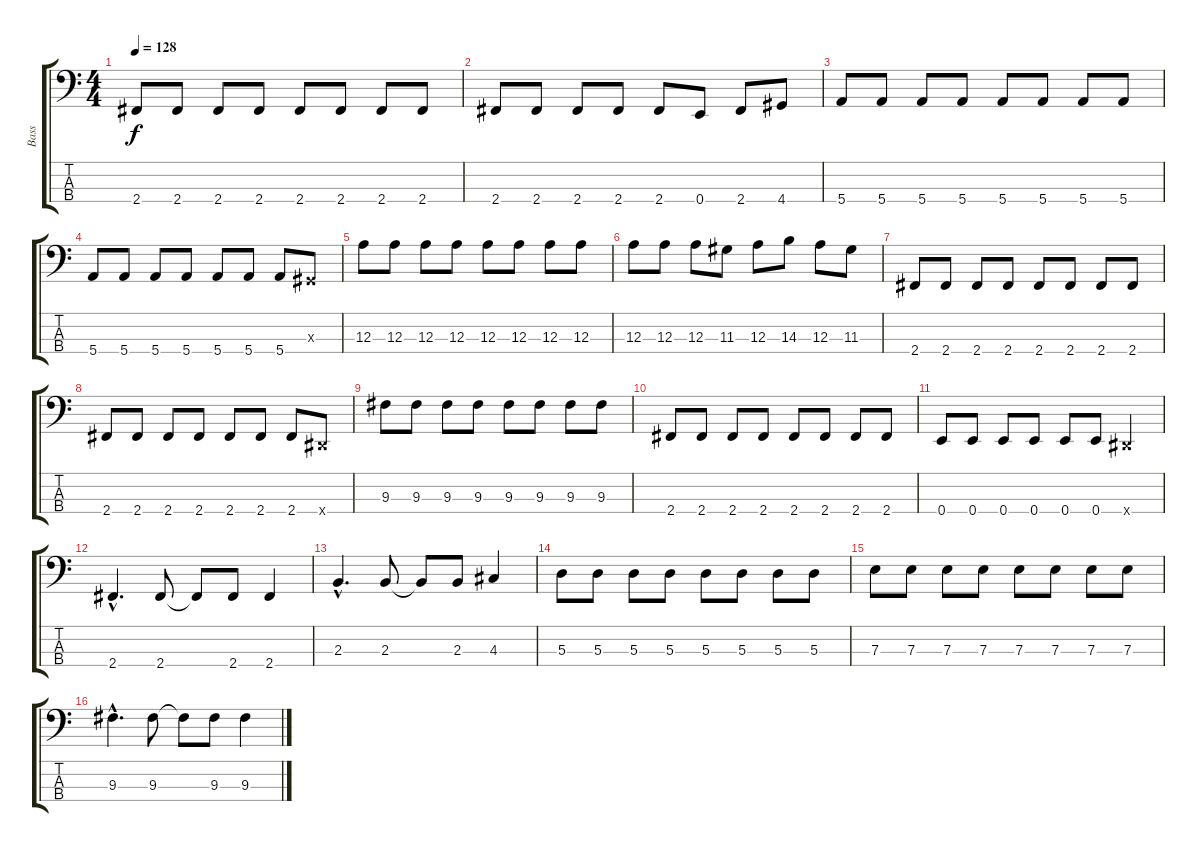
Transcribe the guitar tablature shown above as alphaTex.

\track ("Bass" "Bass") {instrument electricbassfinger}
\staff {score tabs}
\tuning (G2 D2 A1 E1) {hide}
\ts (4 4)
\tempo 128
\clef f4
\ks c
2.4.8{dy f} 2.4.8 2.4.8 2.4.8 2.4.8 2.4.8 2.4.8 2.4.8 |
2.4.8 2.4.8 2.4.8 2.4.8 2.4.8 0.4.8 2.4.8 4.4.8 |
5.4.8 5.4.8 5.4.8 5.4.8 5.4.8 5.4.8 5.4.8 5.4.8 |
5.4.8 5.4.8 5.4.8 5.4.8 5.4.8 5.4.8 5.4.8 -1.3{x}.8 |
12.3.8 12.3.8 12.3.8 12.3.8 12.3.8 12.3.8 12.3.8 12.3.8 |
12.3.8 12.3.8 12.3.8 11.3.8 12.3.8 14.3.8 12.3.8 11.3.8 |
2.4.8 2.4.8 2.4.8 2.4.8 2.4.8 2.4.8 2.4.8 2.4.8 |
2.4.8 2.4.8 2.4.8 2.4.8 2.4.8 2.4.8 2.4.8 -1.4{x}.8 |
9.3.8 9.3.8 9.3.8 9.3.8 9.3.8 9.3.8 9.3.8 9.3.8 |
2.4.8 2.4.8 2.4.8 2.4.8 2.4.8 2.4.8 2.4.8 2.4.8 |
0.4.8 0.4.8 0.4.8 0.4.8 0.4.8 0.4.8 -1.4{x}.4 |
2.4{hac}.4{d} 2.4.8 2.4{t}.8 2.4.8 2.4.4 |
2.3{hac}.4{d} 2.3.8 2.3{t}.8 2.3.8 4.3.4 |
5.3.8 5.3.8 5.3.8 5.3.8 5.3.8 5.3.8 5.3.8 5.3.8 |
7.3.8 7.3.8 7.3.8 7.3.8 7.3.8 7.3.8 7.3.8 7.3.8 |
9.3{hac}.4{d} 9.3.8 9.3{t}.8 9.3.8 9.3.4
